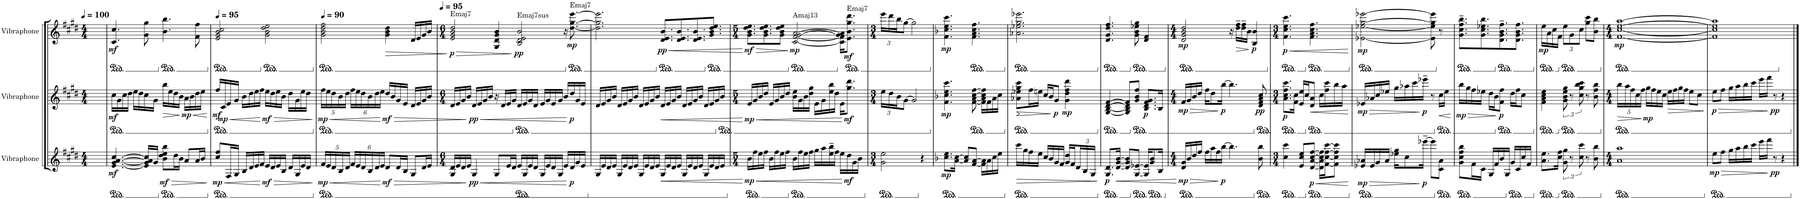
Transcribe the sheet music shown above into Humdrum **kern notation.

**kern	**dynam	**kern	**dynam	**kern	**dynam
*part3	*part3	*part2	*part2	*part1	*part1
*staff3	*staff3	*staff2	*staff2	*staff1	*staff1
*I"Vibraphone	*	*I"Vibraphone	*	*I"Vibraphone	*
*I'Vib.	*	*I'Vib.	*	*I'Vib.	*
*clefG2	*	*clefG2	*	*clefG2	*
*k[f#c#g#d#]	*	*k[f#c#g#d#]	*	*k[f#c#g#d#]	*
*M4/4	*	*M4/4	*	*M4/4	*
*MM100	*	*MM100	*	*MM100	*
=	=	=	=	=	=
4ryy	.	4ryy	.	4ryy	.
=1	=1	=1	=1	=1	=1
*ped	*	*	*	*	*
*	*	*ped	*	*	*
*	*	*	*	*ped	*
!	!LO:DY:b	!	!LO:DY:b	!	!LO:DY:b
[4.e/ [4.g#/ [4.a/ [4.cc#/	mf	16cc#\LL	mf	4.c#/ 4.cc#/	mf
.	.	16g#\	.	.	.
.	.	16cc#\	.	.	.
.	.	16dd#\JJ	.	.	.
.	.	16ee\LL	.	.	.
.	.	16dd#\	.	.	.
16e/] 16g#/] 16a/] 16cc#/]LL	.	16cc#\	.	8g#\ 8gg#\	.
16g#/JJ	.	16g#\JJ	.	.	.
*Xped	*	*	*	*	*
!	!LO:HP:b	!	!LO:HP:b	!	!
*	*	*	*	*Xped	*
*	*	*	*	*ped	*
!	!LO:DY:n=1:b	!	!	!	!
8b\ 8dd#\ 8ee\ 8bb\L	> mf	16bb\LL	>	4.b\ 4.bb\	.
.	.	16ee\	.	.	.
*ped	*	*	*	*	*
16dd#\L	.	16dd#\	.	.	.
16b\JJ	.	16b\JJ	.	.	.
!	!	!	!LO:HP:n=1:b	!	!
!	!	!	!LO:DY:n=1:b	!	!
8a/L	.	16a\LL	] < mp	.	.
.	.	16b\	.	.	.
16a/L	.	16dd#\	.	8f#\ 8ff#\	.
16b/JJ	.	16ee\JJ	.	.	.
.	.	.	] [	.	.
=2	=2	=2	=2	=2	=2
*Xped	*	*	*	*	*
!	!LO:HP:b	!	!	!	!
*	*	*Xped	*	*	*
*	*	*ped	*	*	*
*	*	*	*	*Xped	*
*	*	*	*	*ped	*
*	*	*	*	*MM95	*
!	!LO:DY:n=1:b	!	!LO:DY:b	!	!
8cc#/ 8ff#/L	< mp	16ff#/LL	mf	2e/ 2g#/ 2b/ 2cc#/	.
!	!	!	!LO:HP:b	!	!
!	!	!	!LO:DY:n=1:b	!	!
.	.	16c#/	< mp	.	.
*ped	*	*	*	*	*
16F#/L	.	16e/	.	.	.
16G#/JJ	.	16g#/JJ	.	.	.
16B/LL	.	16b\LL	.	.	.
16d#/	.	16dd#\	.	.	.
16e/	.	16ee\	.	.	.
16f#/JJ	.	16ff#\JJ	.	.	.
!	!LO:HP:n=1:b	!	!LO:HP:n=1:b	!	!
*	*	*	*	*Xped	*
*	*	*	*	*ped	*
!	!LO:DY:n=2:b	!	!LO:DY:n=2:b	!	!
16e/LL	] > mf	16ee\LL	[ > mf	2g#\ 2b\ 2dd#\ 2ee\	.
16d#/	.	16dd#\	.	.	.
16e/	.	16ee\	.	.	.
16B/JJ	.	16b\JJ	.	.	.
16d#/LL	.	16dd#\LL	.	.	.
16G#/	.	16g#\	.	.	.
16e/	.	16ee\	.	.	.
16d#/JJ	.	16dd#\JJ	.	.	.
.	[	.	]	.	.
=3	=3	=3	=3	=3	=3
*Xped	*	*	*	*	*
*Xbrackettup	*	*	*	*	*
!	!LO:HP:b	!	!	!	!
*	*	*Xped	*	*	*
*	*	*Xbrackettup	*	*	*
!	!	!	!LO:HP:b	!	!
*	*	*	*	*Xped	*
*	*	*	*	*ped	*
*	*	*	*	*MM90	*
!	!LO:DY:n=1:b	!	!LO:DY:n=1:b	!	!
20f#/LL	< mp	20ff#\LL	< mp	2g#\ 2b\ 2dd#\ 2ff#\	.
*ped	*	*	*	*	*
*	*	*ped	*	*	*
20e/	.	20ee\	.	.	.
20d#/	.	20dd#\	.	.	.
20B/	.	20b\	.	.	.
20d#/JJ	.	20dd#\JJ	.	.	.
24f#/LL	.	24ff#\LL	.	.	.
24e/	.	24ee\	.	.	.
24d#/	.	24dd#\	.	.	.
24B/	.	24b\	.	.	.
24d#/	.	24dd#\	.	.	.
24e/JJ	.	24ee\JJ	.	.	.
!	!LO:HP:n=1:b	!	!LO:HP:n=1:b	!	!LO:HP:b
!	!LO:DY:n=2:b	!	!LO:DY:n=2:b	!	!
8d#/L	] > mf	16dd#/LL	[ > mf	4g#\ 4b\ 4dd#\	>
.	.	16b/	.	.	.
16d#/L	.	16g#/	.	.	.
16B/JJ	.	16e/JJ	.	.	.
8G#/L	.	16d#/LL	.	16d#/LL	.
.	.	16e/	.	16e/	.
16d#/L	.	16g#/	.	16g#/	.
16e/JJ	.	16b/JJ	.	16b/JJ	.
.	.	.	.	.	]
=4	=4	=4	=4	=4	=4
*M6/4	*	*M6/4	*	*M6/4	*
*	*	*	*	*MM95	*
!	!	!	!	!LO:TX:a:t=Emaj7	!
!	!	!	!	!	!LO:HP:b
!	!	!	!	!	!LO:DY:n=1:b
16G#/ 16d#/LL	.	16d#/LL	.	2e/ 2g#/ 2b/ 2dd#/	> p
16e/	.	16e/	.	.	.
16d#/	.	16g#/	.	.	.
16e/JJ	.	16b/JJ	.	.	.
!	!LO:HP:n=1:b	!	!LO:HP:n=1:b	!	!
!	!LO:DY:n=1:b	!	!LO:DY:n=1:b	!	!
4G#/	[ < pp	16d#/LL	] < pp	.	.
.	.	16e/	.	.	.
.	.	16g#/	.	.	.
.	.	16b/JJ	.	.	.
8G#/L	.	16r	.	4G#/ 4d#/ 4g#/ 4b/	.
.	.	16d#/LL	.	.	.
16e/L	.	16e/	.	.	.
16d#/JJ	.	16g#/JJ	.	.	.
*ped	*	*	*	*	*
*	*	*Xped	*	*	*
*	*	*ped	*	*	*
!	!	!	!	!LO:TX:a:t=Emaj7sus	!
!	!	!	!	!	!LO:DY:n=2:b
16e/LL	.	16d#/LL	.	2B/ 2d#/ 2e/ 2b/	] pp
16G#/	.	16e/	.	.	.
16e/	.	16g#/	.	.	.
16d#/JJ	.	16d#/JJ	.	.	.
16G#/LL	.	16e/LL	.	.	.
16e/	.	16g#/	.	.	.
16d#/	.	16e/	.	.	.
16G#/JJ	.	16g#/JJ	.	.	.
16e/LL	.	16b/LL	.	16r	.
*	*	*	*	*Xped	*
*	*	*	*	*ped	*
!	!	!	!	!LO:TX:a:t=Emaj7	!
!	!LO:DY:n=2:b	!	!LO:DY:n=2:b	!	!LO:DY:n=3:b
16d#/	] p	16dd#/	[ p	[8.dd#\ [8.gg#\ [8.eee\	mp
16g#/	.	16g#/	.	.	.
16e/JJ	.	16e/JJ	.	.	.
=5	=5	=5	=5	=5	=5
*Xped	*	*	*	*	*
16G#/LL	.	16d#/LL	.	2.dd#\] 2.gg#\] 2.eee\]	.
16e/	.	16e/	.	.	.
16d#/	.	16g#/	.	.	.
16e/JJ	.	16b/JJ	.	.	.
16G#/LL	.	16d#/LL	.	.	.
16e/	.	16e/	.	.	.
16d#/	.	16g#/	.	.	.
16e/JJ	.	16b/JJ	.	.	.
16G#/LL	.	16d#/LL	.	.	.
16e/	.	16e/	.	.	.
16d#/	.	16g#/	.	.	.
16e/JJ	.	16b/JJ	.	.	.
!	!LO:HP:b	!	!LO:HP:b	!	!
*	*	*	*	*Xped	*
*	*	*	*	*ped	*
!	!	!	!	!	!LO:DY:b
16G#/LL	<	16d#/LL	<	8.d#/ 8.e/ 8.b/L	pp
16e/	.	16e/	.	.	.
16d#/	.	16g#/	.	.	.
!	!	!	!	!	!LO:HP:b
16e/JJ	.	16b/JJ	.	8.d#/ 8.e/ 8.b/	<
16G#/LL	.	16d#/LL	.	.	.
16e/	.	16e/	.	.	.
16d#/	.	16g#/	.	8.d#/ 8.e/ 8.b/	.
16e/JJ	.	16b/JJ	.	.	.
16G#/LL	.	16d#/LL	.	.	.
*	*	*	*	*Xped	*
*	*	*	*	*ped	*
16e/	.	16e/	.	8.g#/ 8.b/ 8.dd#/ 8.ee/J	.
16d#/	.	16g#/	.	.	.
*	*	*Xped	*	*	*
*	*	*ped	*	*	*
16e/JJ	.	16b/JJ	.	.	.
.	[	.	[	.	[
=6	=6	=6	=6	=6	=6
*M5/4	*	*M5/4	*	*M5/4	*
*Xped	*	*	*	*	*
*ped	*	*	*	*	*
!	!LO:DY:b	!	!LO:HP:b	!	!LO:HP:b
!	!	!	!LO:DY:n=1:b	!	!LO:DY:n=1:b
16b\LL	mp	16e/LL	< mp	8.g#\ 8.b\ 8.dd#\ 8.ee\L	> mf
!	!LO:HP:b	!	!	!	!
16ff#\	<	16g#/	.	.	.
16ee\	.	16b/	.	.	.
16ff#\JJ	.	16dd#/JJ	.	8.g#\ 8.b\ 8.dd#\ 8.ee\	.
16b\LL	.	16e/LL	.	.	.
16ff#\	.	16g#/	.	.	.
16ee\	.	16b/	.	8g#\ 8b\ 8dd#\ 8ee\J	.
16ff#\JJ	.	16dd#/JJ	.	.	.
*Xped	*	*	*	*	*
*ped	*	*	*	*	*
*	*	*	*	*Xped	*
*	*	*	*	*ped	*
!	!	!	!	!LO:TX:a:t=Amaj13	!
!	!	!	!	!	!LO:DY:n=2:b
16b\LL	.	16b\ 16ee\LL	.	[2c#/ [2f#/ [2g#/ [2a/	] mp
16ff#\	.	16g#\	.	.	.
16ee\	.	16b\	.	.	.
16ff#\JJ	.	16dd#\ 16gg#\JJ	.	.	.
16gg#\LL	.	16e\LL	.	.	.
16aa\	.	16g#\	.	.	.
16ee\~ 16bb\~	.	16ee\ 16bb\	.	.	.
16ff#\JJ	.	16dd#\JJ	.	.	.
*	*	*	*	*Xped	*
16ee\LL	.	16e\KL	.	16c#\] 16f#\] 16g#\] 16a\]KL	.
*	*	*	*	*ped	*
!	!	!	!	!LO:TX:a:t=Emaj7	!
!	!LO:DY:n=1:b	!	!LO:DY:n=2:b	!	!LO:DY:n=3:b
16dd#\	[ mf	8.gg#\ 8.ddd#\J	[ mf	8.e\ 8.b\ 8.gg#\ 8.ddd#\J	mf
16g#\	.	.	.	.	.
16b\JJ	.	.	.	.	.
=7	=7	=7	=7	=7	=7
*M3/4	*	*M3/4	*	*M3/4	*
*Xped	*	*	*	*	*
*ped	*	*	*	*	*
*	*	*	*	*Xbrackettup	*
2g#\ 2ee\	.	24ee\LL	.	24eee\LL	.
.	.	24dd#\	.	24ddd#\	.
.	.	24b\J	.	24bb\J	.
.	.	[8g#\J	.	[8gg#\J	.
.	.	2g#/]	.	2gg#\]	.
*Xped	*	*	*	*	*
4r	.	.	.	.	.
=8	=8	=8	=8	=8	=8
*k[b-]	*	*k[b-]	*	*k[b-]	*
*ped	*	*	*	*	*
*	*	*Xped	*	*	*
*	*	*	*	*Xped	*
!	!LO:DY:b	!	!LO:DY:b	!	!LO:DY:b
8.cc\ 8.ee\L	mp	4.f\ 4.cc\ 4.ee\ 4.ccc\	mp	4.f\ 4.cc\ 4.ee\ 4.ccc\	mp
[16a\ [16cc\Jk	.	.	.	.	.
8a/] 8cc/]L	.	.	.	.	.
*	*	*ped	*	*	*
*	*	*	*	*ped	*
[8f/ [8a/J	.	[8f\ [8a\ [8cc\ [8ff\	.	4.f\ 4.a\ 4.cc\ 4.ff\	.
16f\] 16a\]LL	.	16f\] 16a\] 16cc\] 16ff\]LL	.	.	.
16a\	.	16f\	.	.	.
16cc\	.	16a\	.	.	.
16ee\JJ	.	16cc\JJ	.	.	.
=9	=9	=9	=9	=9	=9
*Xped	*	*	*	*	*
*ped	*	*	*	*	*
*	*	*Xped	*	*	*
!	!	!	!LO:HP:b	!	!
*	*	*	*	*Xped	*
*	*	*	*	*ped	*
16ccc\LL	.	8a-X\ 8ee-X\ 8gg\ 8ccc\L	>	2.a-X\ 2.ee-X\ 2.gg\ 2.eee-X\	.
!	!LO:HP:b	!	!	!	!
16gg\	>	.	.	.	.
!	!	!	!LO:HP:b	!	!
16ff\	.	16ff\L	>	.	.
*	*	*ped	*	*	*
16ee\JJ	.	16een\JJ	.	.	.
16cc/LL	.	16cc/LL	.	.	.
16b-/	.	16b-/J	.	.	.
!	!	!	!LO:DY:n=1:b	!	!
16g/	.	8g/J	] p	.	.
16f/JJ	.	.	.	.	.
!	!	!	!LO:DY:n=2:b	!	!
16g/ 16dd/LL	.	4g\ 4dd\ 4ff\ 4ddd\	mp	.	.
16f/	.	.	.	.	.
24d/	.	.	.	.	.
24B-/	.	.	.	.	.
24G/JJ	.	.	.	.	.
.	[	.	.	.	.
=10	=10	=10	=10	=10	=10
*Xped	*	*	*	*	*
*ped	*	*	*	*	*
*	*	*Xped	*	*	*
*	*	*ped	*	*	*
*	*	*	*	*Xped	*
*	*	*	*	*ped	*
!	!LO:DY:b	!	!	!	!
8.G/ 8.d/L	p	[4G/ [4B-/ [4d/ [4f/	.	4.d/ 4.g/ 4.dd/ 4.ff/	.
!	!LO:HP:b	!	!	!	!
[16d/ [16g/ [16b-/Jk	<	.	.	.	.
8d/] 8g/] 8b-/]L	.	8G/] 8B-/] 8d/] 8f/]L	.	.	.
*Xped	*	*	*	*	*
*ped	*	*	*	*	*
*	*	*Xped	*	*	*
*	*	*ped	*	*	*
*	*	*	*	*Xped	*
*	*	*	*	*ped	*
[8G/ [8e-X/J	.	8g/ 8b-/ 8ff/J	.	8g\ 8b-\ 8ee-X\ 8gg\	.
!	!	!	!LO:DY:b	!	!
16G/] 16e-/]KL	.	8.B-/ 8.d/ 8.f/ 8.g/L	p	4d/ 4f/	.
*Xped	*	*	*	*	*
*ped	*	*	*	*	*
8g/ 8b-/	.	.	.	.	.
16B-/Jk	.	16B-/Jk	.	.	.
.	]	.	.	.	.
=11	=11	=11	=11	=11	=11
*M4/4	*	*M4/4	*	*M4/4	*
*Xped	*	*	*	*	*
!	!LO:HP:b	!	!LO:HP:b	!	!
*	*	*	*	*Xped	*
*	*	*	*	*ped	*
!	!LO:DY:n=1:b	!	!LO:DY:n=1:b	!	!LO:DY:b
16d/ 16g/LL	> mp	16f/LL	> mp	2d/ 2g/ 2b-/ 2dd/	mp
*ped	*	*	*	*	*
16b-/	.	16g/	.	.	.
16dd/	.	16b-/	.	.	.
16ff/JJ	.	16dd/JJ	.	.	.
16ff\LL	.	16ff\KL	.	.	.
16aa\	.	8dd\	.	.	.
16ff\	.	.	.	.	.
!	!LO:DY:n=2:b	!	!LO:DY:n=2:b	!	!
[16bb-\JJ	[ p	[16bb-\Jk	] p	.	.
4.bb-\]	.	4.bb-\]	.	16r	.
!	!	!	!	!	!LO:HP:b
.	.	.	.	16dd\~ 16ff\~LL	>
.	.	.	.	16dd\~ 16ff\~	.
.	.	.	.	16b-\JJ	.
!	!	!	!	!	!LO:DY:n=1:b
.	.	.	.	4B-/ 4b-/	] p
*Xped	*	*	*	*	*
*ped	*	*	*	*	*
*	*	*Xped	*	*	*
*	*	*ped	*	*	*
!	!	!	!LO:DY:n=3:b	!	!
8b-\ 8bb-\	.	8d/ 8f/ 8a/ 8cc/	pp	.	.
=12	=12	=12	=12	=12	=12
*M3/4	*	*M3/4	*	*M3/4	*
*Xped	*	*	*	*	*
*ped	*	*	*	*	*
*	*	*Xped	*	*	*
*	*	*ped	*	*	*
*	*	*	*	*Xped	*
*	*	*	*	*ped	*
!	!	!	!LO:DY:b	!	!LO:DY:b
4cc\ 4ccc\	.	8.a\ 8.cc\ 8.ff\ 8.ccc\L	p	4.f\ 4.cc\ 4.ee\ 4.ccc\	p
.	.	16f\ 16cc\Jk	.	.	.
8e/ 8cc/ 8ee/L	.	16e/ 16ee/LL	.	.	.
.	.	16cc/J	.	.	.
*Xped	*	*	*	*	*
*ped	*	*	*	*	*
*	*	*Xped	*	*	*
!	!	!	!LO:HP:b	!	!
*	*	*	*	*Xped	*
*	*	*	*	*ped	*
!	!LO:DY:b	!	!	!	!LO:HP:b
[8d/ [8a/ [8cc/ [8ff/J	p	8d/ 8a/J	<	4.f\ 4.a\ 4.cc\ 4.ff\	<
!	!LO:HP:b	!	!	!	!
*	*	*ped	*	*	*
16d\] 16a\] 16cc\] 16ff\]LL	<	16cc\LL	.	.	.
[16f\ [16cc\ [16ff\ [16ccc\J	.	16ff\ 16ccc\	.	.	.
8f\] 8cc\] 8ff\] 8ccc\]J	.	16bb-\	.	.	.
.	.	16aa\JJ	.	.	.
.	]	.	]	.	[
=13	=13	=13	=13	=13	=13
*Xped	*	*	*	*	*
!	!LO:HP:b	!	!LO:HP:b	!	!
!	!LO:DY:n=1:b	!	!LO:DY:n=1:b	!	!LO:DY:b
16e-X/ 16a-X/LL	> mp	16e-X/LL	> mp	[2e-X\ [2ee-X\ [2gg\ [2eee-X\	mp
*ped	*	*	*	*	*
16e-/	.	16a-X/	.	.	.
16g/	.	16cc/	.	.	.
16a-/JJ	.	16ee-X/JJ	.	.	.
16ee-X\ 16gg\KL	.	16gg\LL	.	.	.
8cc\	.	16aa-X\	.	.	.
.	.	16ccc\	.	.	.
!	!LO:DY:n=2:b	!	!LO:DY:n=2:b	!	!
[16eee-X~\Jk	[ p	16eee-X~\JJ	[ p	.	.
*	*	*	*	*Xped	*
*	*	*	*	*ped	*
8eee-\L]	.	8r	.	8e-\] 8ee-\] 8gg\] 8eee-\]	.
*Xped	*	*	*	*	*
*ped	*	*	*	*	*
*	*	*Xped	*	*	*
!	!	!	!LO:HP:b	!	!
*	*	*	*	*Xped	*
8c\ 8a-\J	.	16cc\LL	<	8r	.
*	*	*ped	*	*	*
.	.	16ee-\JJ	.	.	.
.	.	.	]	.	.
=14	=14	=14	=14	=14	=14
*Xped	*	*	*	*	*
*ped	*	*	*	*	*
!	!	!	!LO:HP:b	!	!
*	*	*	*	*ped	*
!	!	!	!LO:DY:n=1:b	!	!
8g\ 8cc\ 8ff\ 8bb-\L	.	16bb-\LL	> mp	8.g\~ 8.cc\~ 8.ff\~ 8.bb-\~L	.
.	.	16gg\	.	.	.
16f\L	.	16ff\	.	.	.
16c\JJ	.	16ee-X\JJ	.	8.g\ 8.cc\ 8.ee-X\ 8.bb-\	.
16G/LL	.	16dd\LL	.	.	.
16f/	.	16b-\J	.	.	.
*	*	*Xped	*	*	*
*	*	*ped	*	*	*
*	*	*	*	*Xped	*
*	*	*	*	*ped	*
!	!	!	!LO:DY:n=2:b	!	!
16b-/	.	8f\ 8ff\J	[ p	8.d\~ 8.g\~ 8.b-\~ 8.ff\~	.
16G/JJ	.	.	.	.	.
*Xped	*	*	*	*	*
*ped	*	*	*	*	*
16g/LL	.	16dd\LL	.	.	.
16c/	.	16ff\J	.	8.d\ 8.g\ 8.b-\ 8.ff\J	.
16cc/	.	8cc\J	.	.	.
16f/JJ	.	.	.	.	.
=15	=15	=15	=15	=15	=15
*Xped	*	*	*	*	*
*ped	*	*	*	*	*
*	*	*Xped	*	*	*
*	*	*ped	*	*	*
*	*	*	*	*Xped	*
*	*	*	*	*ped	*
!	!	!	!	!	!LO:DY:b
8.a\ 8.ee\L	.	4f\ 4a\ 4cc\ 4ee\	.	16ee\LL	mp
.	.	.	.	16a\	.
.	.	.	.	16cc\	.
16cc\ 16ff\Jk	.	.	.	16f\JJ	.
*Xped	*	*	*	*	*
*ped	*	*	*	*	*
*brackettup	*	*	*	*	*
*	*	*Xped	*	*	*
*	*	*ped	*	*	*
*	*	*brackettup	*	*	*
*	*	*	*	*Xped	*
*	*	*	*	*ped	*
12g\ 12gg\	.	12g\ 12b-\ 12ee\ 12gg\	.	12ee\L	.
12r	.	12r	.	12g\	.
12cc\ 12ccc\	.	12cc\ 12gg\ 12bb-\ 12ccc\	.	12cc\J	.
8r	.	8r	.	8gg\ 8ccc\L	.
8b-\ 8bb-\	.	8b-\ 8ff\ 8bb-\	.	8b-\ 8bb-\J	.
=16	=16	=16	=16	=16	=16
*M4/4	*	*M4/4	*	*M4/4	*
*Xped	*	*	*	*	*
*ped	*	*	*	*	*
*	*	*Xped	*	*	*
*	*	*Xbrackettup	*	*	*
!	!	!	!LO:HP:b	!	!
*	*	*	*	*Xped	*
*	*	*	*	*ped	*
!	!	!	!	!	!LO:DY:b
1a 1aa	.	20bb-\LL	>	[1f [1cc [1ee [1aa	mp
*	*	*ped	*	*	*
.	.	20aa\	.	.	.
.	.	20ff\	.	.	.
.	.	20cc\	.	.	.
.	.	20ff\JJ	.	.	.
!	!	!	!LO:DY:n=1:b	!	!
.	.	16gg\LL	] mp	.	.
.	.	16ff\	.	.	.
.	.	16ee\	.	.	.
.	.	16cc\JJ	.	.	.
!	!	!	!LO:HP:b	!	!
.	.	16ee\LL	>	.	.
.	.	16ff\	.	.	.
.	.	16gg\	.	.	.
.	.	16ff\JJ	.	.	.
.	.	8ee\L	.	.	.
.	.	8cc\J	.	.	.
.	.	.	]	.	.
=17	=17	=17	=17	=17	=17
*Xped	*	*	*	*	*
!	!LO:DY:b	!	!LO:HP:b	!	!
!	!	!	!LO:DY:n=1:b	!	!
8ee\L	mp	8ee\L	> p	1f] 1cc] 1ee] 1aa]	.
*ped	*	*	*	*	*
8ff\J	.	8ff\J	.	.	.
16gg\LL	.	16gg\LL	.	.	.
16aa\	.	16aa\	.	.	.
16bb-\	.	16bb-\	.	.	.
16ccc\JJ	.	16ccc\JJ	.	.	.
16eee\LL	.	16eee\LL	.	.	.
16fff\JJ	.	16fff\JJ	.	.	.
!	!LO:DY:n=1:b	!	!LO:DY:n=2:b	!	!
8r	] pp	8r	] pp	.	.
4r	.	4r	.	.	.
*	*	*	*	*Xped	*
*Xped	*	*	*	*	*
*	*	*Xped	*	*	*
==	==	==	==	==	==
*-	*-	*-	*-	*-	*-
